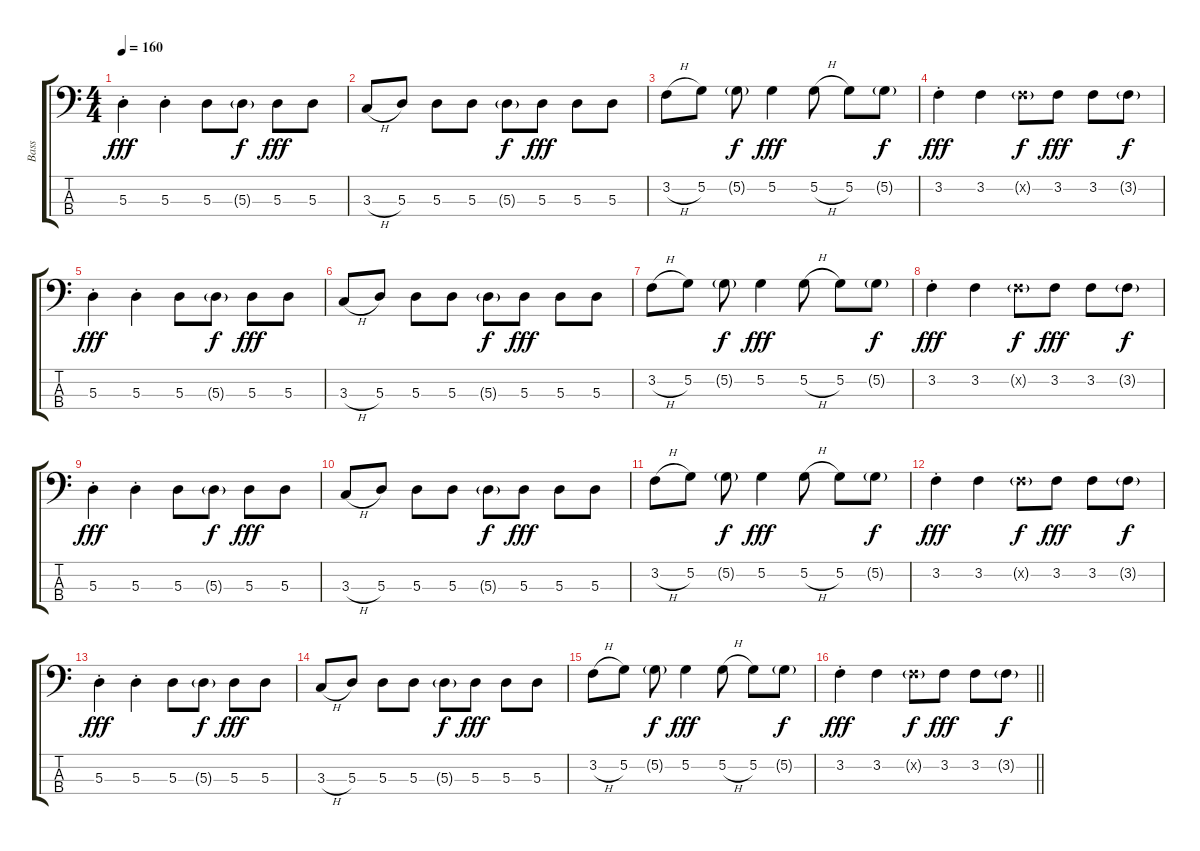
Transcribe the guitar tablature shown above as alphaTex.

\track ("Bass" "Bass") {instrument slapbass1}
\staff {score tabs}
\tuning (G2 D2 A1 E1) {hide}
\ts (4 4)
\section ("" "")
\tempo 160
\clef f4
\ks c
5.3{st}.4{dy fff} 5.3{st}.4 5.3.8 5.3{g}.8{dy f} 5.3.8{dy fff} 5.3.8 |
3.3{h}.8 5.3.8 5.3.8 5.3.8 5.3{g}.8{dy f} 5.3.8{dy fff} 5.3.8 5.3.8 |
3.2{h}.8 5.2.8 5.2{g}.8{dy f} 5.2.4{dy fff} 5.2{h}.8 5.2.8 5.2{g}.8{dy f} |
3.2{st}.4{dy fff} 3.2.4 3.2{g x}.8{dy f} 3.2.8{dy fff} 3.2.8 3.2{g}.8{dy f} |
5.3{st}.4{dy fff} 5.3{st}.4 5.3.8 5.3{g}.8{dy f} 5.3.8{dy fff} 5.3.8 |
3.3{h}.8 5.3.8 5.3.8 5.3.8 5.3{g}.8{dy f} 5.3.8{dy fff} 5.3.8 5.3.8 |
3.2{h}.8 5.2.8 5.2{g}.8{dy f} 5.2.4{dy fff} 5.2{h}.8 5.2.8 5.2{g}.8{dy f} |
3.2{st}.4{dy fff} 3.2.4 3.2{g x}.8{dy f} 3.2.8{dy fff} 3.2.8 3.2{g}.8{dy f} |
5.3{st}.4{dy fff} 5.3{st}.4 5.3.8 5.3{g}.8{dy f} 5.3.8{dy fff} 5.3.8 |
3.3{h}.8 5.3.8 5.3.8 5.3.8 5.3{g}.8{dy f} 5.3.8{dy fff} 5.3.8 5.3.8 |
3.2{h}.8 5.2.8 5.2{g}.8{dy f} 5.2.4{dy fff} 5.2{h}.8 5.2.8 5.2{g}.8{dy f} |
3.2{st}.4{dy fff} 3.2.4 3.2{g x}.8{dy f} 3.2.8{dy fff} 3.2.8 3.2{g}.8{dy f} |
5.3{st}.4{dy fff} 5.3{st}.4 5.3.8 5.3{g}.8{dy f} 5.3.8{dy fff} 5.3.8 |
3.3{h}.8 5.3.8 5.3.8 5.3.8 5.3{g}.8{dy f} 5.3.8{dy fff} 5.3.8 5.3.8 |
3.2{h}.8 5.2.8 5.2{g}.8{dy f} 5.2.4{dy fff} 5.2{h}.8 5.2.8 5.2{g}.8{dy f} |
\barLineRight lightlight
3.2{st}.4{dy fff} 3.2.4 3.2{g x}.8{dy f} 3.2.8{dy fff} 3.2.8 3.2{g}.8{dy f}
